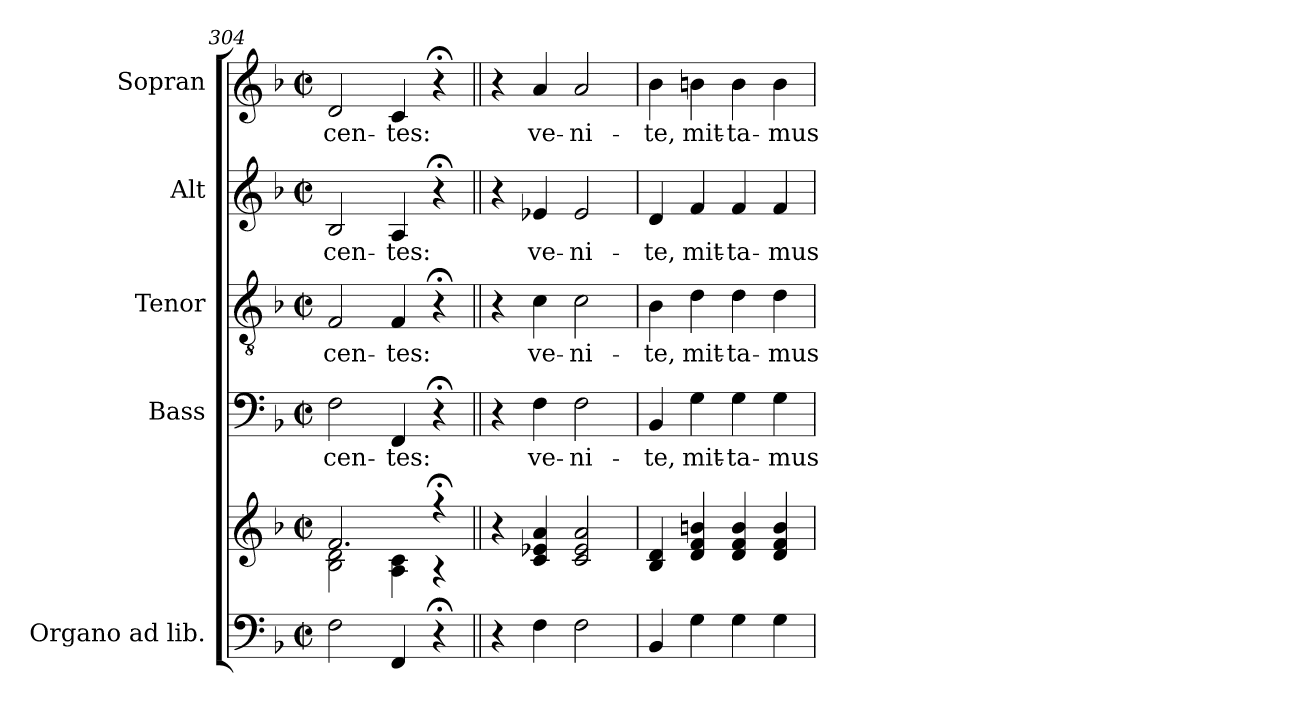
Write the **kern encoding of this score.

**kern	**kern	**kern	**text	**kern	**text	**kern	**text	**kern	**text
*part5	*part5	*part4	*part4	*part3	*part3	*part2	*part2	*part1	*part1
*staff6	*staff5	*staff4	*staff4	*staff3	*staff3	*staff2	*staff2	*staff1	*staff1
*I"Organo ad lib.	*	*I"Bass	*	*I"Tenor	*	*I"Alt	*	*I"Sopran	*
*	*	*I'B.	*	*I'T.	*	*I'A.	*	*I'S.	*
*clefF4	*clefG2	*clefF4	*	*clefGv2	*	*clefG2	*	*clefG2	*
*k[b-]	*k[b-]	*k[b-]	*	*k[b-]	*	*k[b-]	*	*k[b-]	*
*F:	*F:	*F:	*	*F:	*	*F:	*	*F:	*
*M2/2	*M2/2	*M2/2	*	*M2/2	*	*M2/2	*	*M2/2	*
*met(c|)	*met(c|)	*met(c|)	*	*met(c|)	*	*met(c|)	*	*met(c|)	*
=304	=304	=304	=304	=304	=304	=304	=304	=304	=304
*	*^	*	*	*	*	*	*	*	*
!	!	!	!	!LO:LY:b	!	!LO:LY:b	!	!LO:LY:b	!	!LO:LY:b
2F\	2.f/	2B-\ 2d\	2F\	-cen-	2F/	-cen-	2B-/	-cen-	2d/	-cen-
!	!	!	!	!LO:LY:b	!	!LO:LY:b	!	!LO:LY:b	!	!LO:LY:b
4FF/	.	4A\ 4c\	4FF/	-tes:	4F/	-tes:	4A/	-tes:	4c/	-tes:
4r;	4r;<	4r	4r;<	.	4r;<	.	4r;<	.	4r;<	.
*	*v	*v	*	*	*	*	*	*	*	*
=305||	=305||	=305||	=305||	=305||	=305||	=305||	=305||	=305||	=305||
4r	4r	4r	.	4r	.	4r	.	4r	.
!	!	!	!LO:LY:b	!	!LO:LY:b	!	!LO:LY:b	!	!LO:LY:b
4F\	4c/ 4e-X/ 4a/	4F\	ve-	4c\	ve-	4e-X/	ve-	4a/	ve-
!	!	!	!LO:LY:b	!	!LO:LY:b	!	!LO:LY:b	!	!LO:LY:b
2F\	2c/ 2e-/ 2a/	2F\	-ni-	2c\	-ni-	2e-/	-ni-	2a/	-ni-
=306	=306	=306	=306	=306	=306	=306	=306	=306	=306
!	!	!	!LO:LY:b	!	!LO:LY:b	!	!LO:LY:b	!	!LO:LY:b
4BB-/	4B-/ 4d/	4BB-/	-te,	4B-\	-te,	4d/	-te,	4b-\	-te,
!	!	!	!LO:LY:b	!	!LO:LY:b	!	!LO:LY:b	!	!LO:LY:b
4G\	4d/ 4f/ 4bn/	4G\	mit-	4d\	mit-	4f/	mit-	4bn\	mit-
!	!	!	!LO:LY:b	!	!LO:LY:b	!	!LO:LY:b	!	!LO:LY:b
4G\	4d/ 4f/ 4b/	4G\	-ta-	4d\	-ta-	4f/	-ta-	4b\	-ta-
!	!	!	!LO:LY:b	!	!LO:LY:b	!	!LO:LY:b	!	!LO:LY:b
4G\	4d/ 4f/ 4b/	4G\	-mus	4d\	-mus	4f/	-mus	4b\	-mus
=	=	=	=	=	=	=	=	=	=
*-	*-	*-	*-	*-	*-	*-	*-	*-	*-
